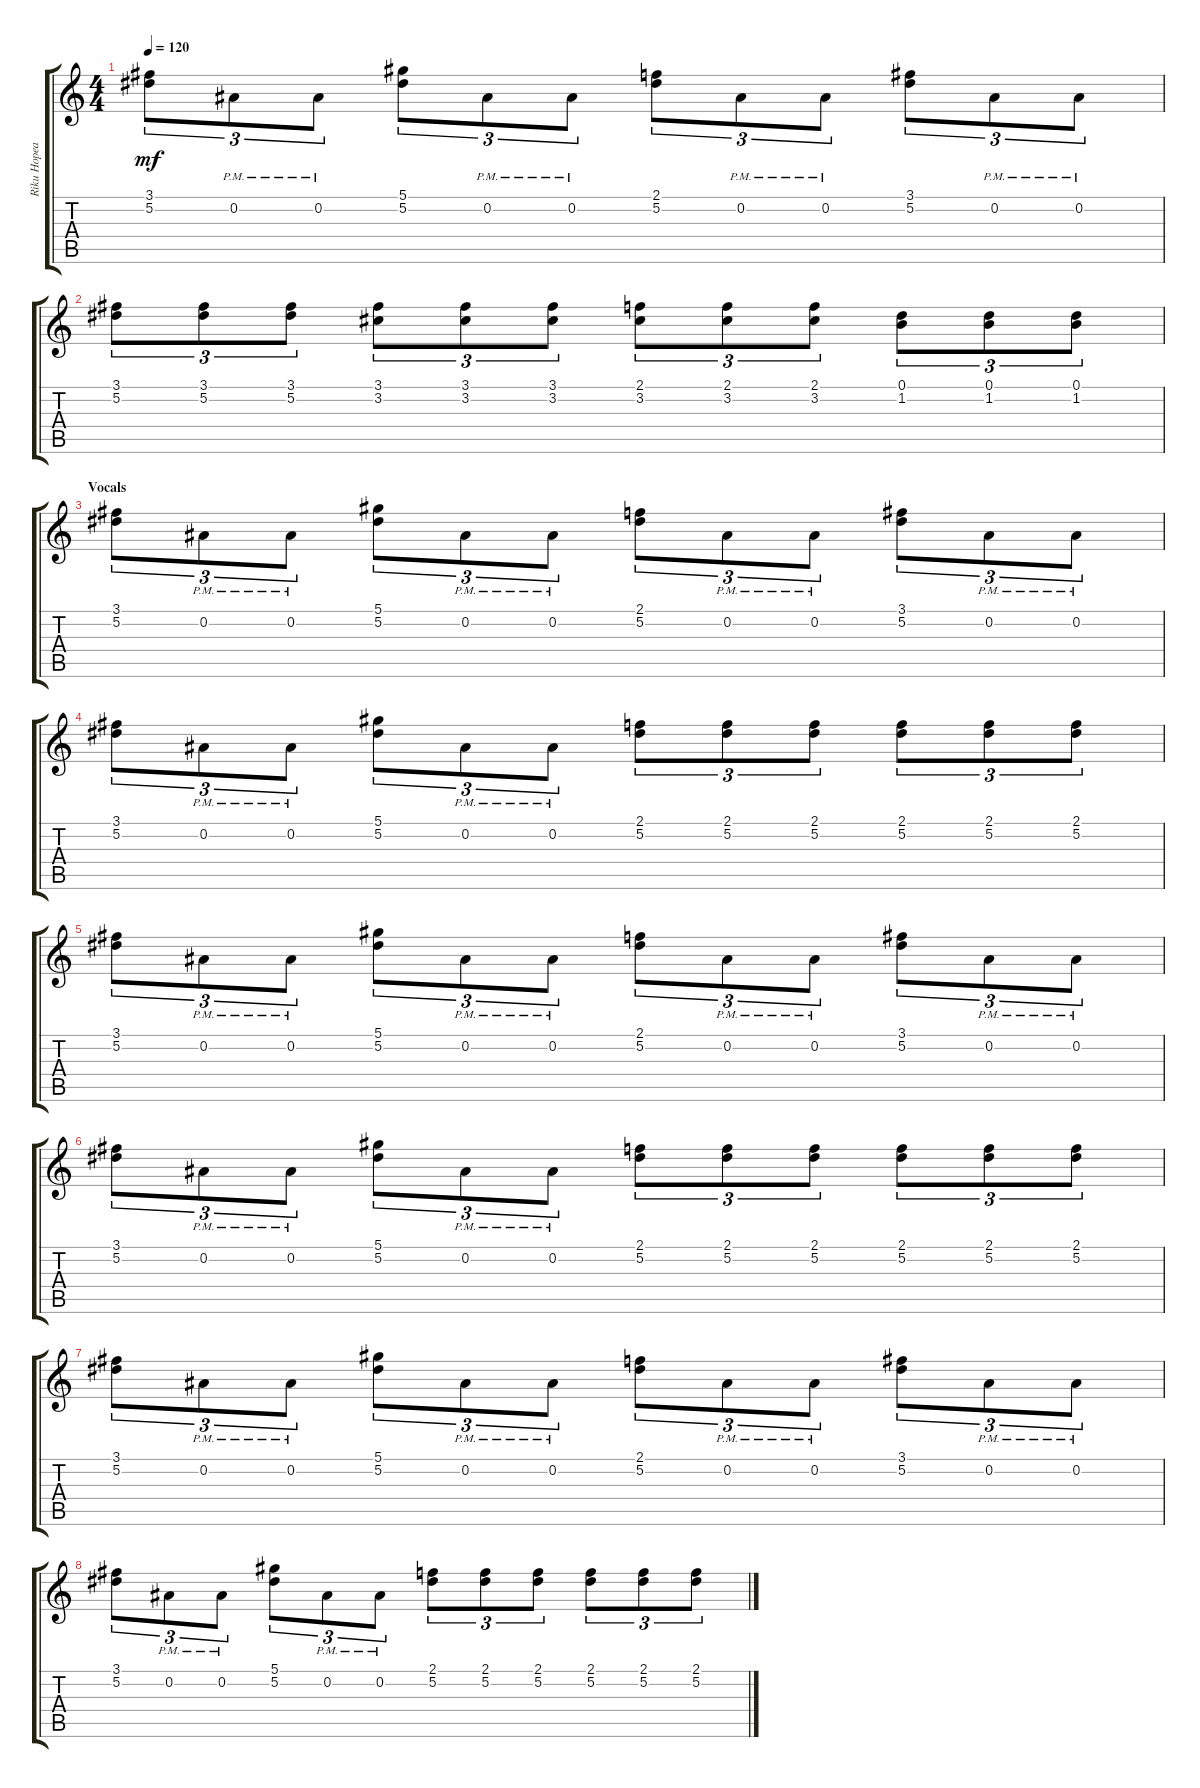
\track ("Riku Hopeakoski (lead)" "Riku Hopea") {instrument distortionguitar}
\staff {score tabs}
\tuning (Eb4 Bb3 Gb3 Db3 Ab2 Eb2) {hide}
\ts (4 4)
\tempo 120
\clef g2
\ks c
(3.1 5.2).8{tu (3 2) dy mf} 0.2{pm}.8{tu (3 2)} 0.2{pm}.8{tu (3 2)} (5.1 5.2).8{tu (3 2)} 0.2{pm}.8{tu (3 2)} 0.2{pm}.8{tu (3 2)} (2.1 5.2).8{tu (3 2)} 0.2{pm}.8{tu (3 2)} 0.2{pm}.8{tu (3 2)} (3.1 5.2).8{tu (3 2)} 0.2{pm}.8{tu (3 2)} 0.2{pm}.8{tu (3 2)} |
(3.1 5.2).8{tu (3 2)} (3.1 5.2).8{tu (3 2)} (3.1 5.2).8{tu (3 2)} (3.1 3.2).8{tu (3 2)} (3.1 3.2).8{tu (3 2)} (3.1 3.2).8{tu (3 2)} (2.1 3.2).8{tu (3 2)} (2.1 3.2).8{tu (3 2)} (2.1 3.2).8{tu (3 2)} (0.1 1.2).8{tu (3 2)} (0.1 1.2).8{tu (3 2)} (0.1 1.2).8{tu (3 2)} |
\section ("" "Vocals")
(3.1 5.2).8{tu (3 2)} 0.2{pm}.8{tu (3 2)} 0.2{pm}.8{tu (3 2)} (5.1 5.2).8{tu (3 2)} 0.2{pm}.8{tu (3 2)} 0.2{pm}.8{tu (3 2)} (2.1 5.2).8{tu (3 2)} 0.2{pm}.8{tu (3 2)} 0.2{pm}.8{tu (3 2)} (3.1 5.2).8{tu (3 2)} 0.2{pm}.8{tu (3 2)} 0.2{pm}.8{tu (3 2)} |
(3.1 5.2).8{tu (3 2)} 0.2{pm}.8{tu (3 2)} 0.2{pm}.8{tu (3 2)} (5.1 5.2).8{tu (3 2)} 0.2{pm}.8{tu (3 2)} 0.2{pm}.8{tu (3 2)} (2.1 5.2).8{tu (3 2)} (2.1 5.2).8{tu (3 2)} (2.1 5.2).8{tu (3 2)} (2.1 5.2).8{tu (3 2)} (2.1 5.2).8{tu (3 2)} (2.1 5.2).8{tu (3 2)} |
(3.1 5.2).8{tu (3 2)} 0.2{pm}.8{tu (3 2)} 0.2{pm}.8{tu (3 2)} (5.1 5.2).8{tu (3 2)} 0.2{pm}.8{tu (3 2)} 0.2{pm}.8{tu (3 2)} (2.1 5.2).8{tu (3 2)} 0.2{pm}.8{tu (3 2)} 0.2{pm}.8{tu (3 2)} (3.1 5.2).8{tu (3 2)} 0.2{pm}.8{tu (3 2)} 0.2{pm}.8{tu (3 2)} |
(3.1 5.2).8{tu (3 2)} 0.2{pm}.8{tu (3 2)} 0.2{pm}.8{tu (3 2)} (5.1 5.2).8{tu (3 2)} 0.2{pm}.8{tu (3 2)} 0.2{pm}.8{tu (3 2)} (2.1 5.2).8{tu (3 2)} (2.1 5.2).8{tu (3 2)} (2.1 5.2).8{tu (3 2)} (2.1 5.2).8{tu (3 2)} (2.1 5.2).8{tu (3 2)} (2.1 5.2).8{tu (3 2)} |
(3.1 5.2).8{tu (3 2)} 0.2{pm}.8{tu (3 2)} 0.2{pm}.8{tu (3 2)} (5.1 5.2).8{tu (3 2)} 0.2{pm}.8{tu (3 2)} 0.2{pm}.8{tu (3 2)} (2.1 5.2).8{tu (3 2)} 0.2{pm}.8{tu (3 2)} 0.2{pm}.8{tu (3 2)} (3.1 5.2).8{tu (3 2)} 0.2{pm}.8{tu (3 2)} 0.2{pm}.8{tu (3 2)} |
(3.1 5.2).8{tu (3 2)} 0.2{pm}.8{tu (3 2)} 0.2{pm}.8{tu (3 2)} (5.1 5.2).8{tu (3 2)} 0.2{pm}.8{tu (3 2)} 0.2{pm}.8{tu (3 2)} (2.1 5.2).8{tu (3 2)} (2.1 5.2).8{tu (3 2)} (2.1 5.2).8{tu (3 2)} (2.1 5.2).8{tu (3 2)} (2.1 5.2).8{tu (3 2)} (2.1 5.2).8{tu (3 2)}
